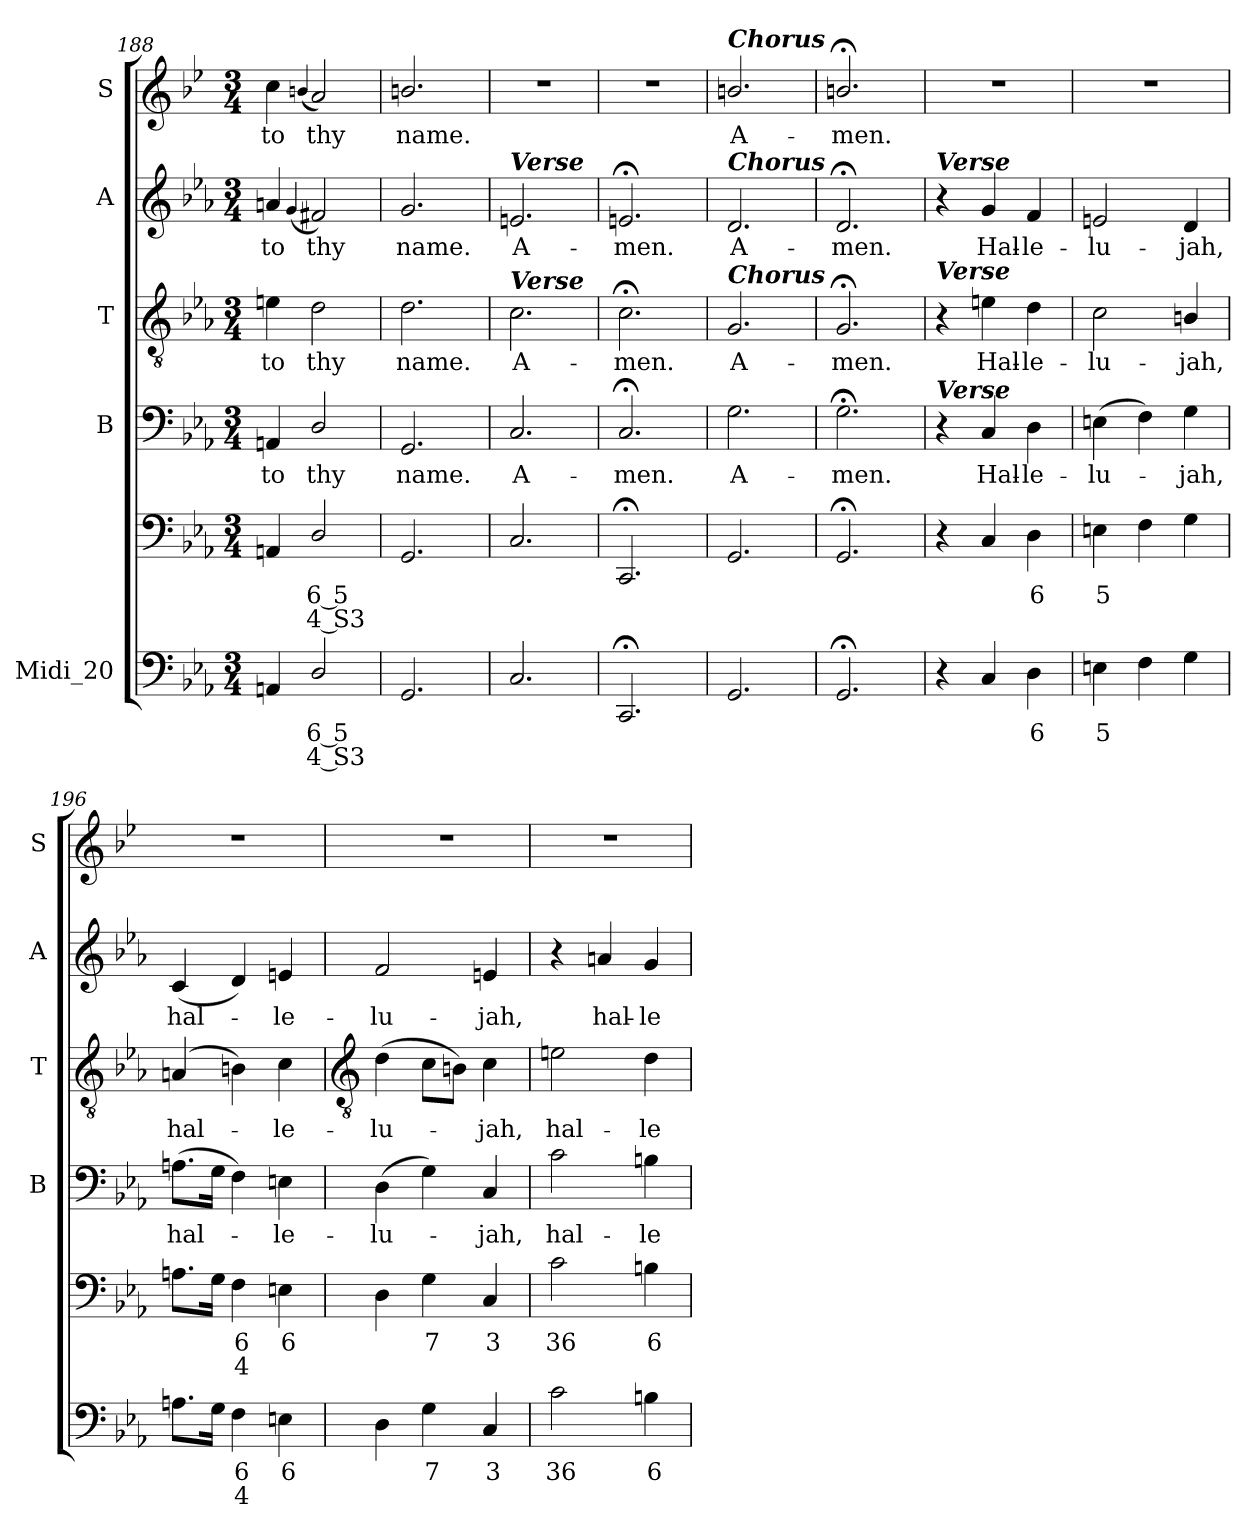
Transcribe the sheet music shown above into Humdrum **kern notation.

**kern	**text	**text	**kern	**text	**text	**kern	**text	**kern	**text	**kern	**text	**kern	**text
*part5	*part5	*part5	*part5	*part5	*part5	*part4	*part4	*part3	*part3	*part2	*part2	*part1	*part1
*staff6	*staff6	*staff6	*staff5	*staff5	*staff5	*staff4	*staff4	*staff3	*staff3	*staff2	*staff2	*staff1	*staff1
*I"Midi_20	*	*	*	*	*	*I"B	*	*I"T	*	*I"A	*	*I"S	*
*	*	*	*	*	*	*I'B	*	*I'T	*	*I'A	*	*I'S	*
!!LO:LB:g=z
*clefF4	*	*	*clefF4	*	*	*clefF4	*	*clefGv2	*	*clefG2	*	*clefG2	*
*k[b-e-a-]	*	*	*k[b-e-a-]	*	*	*k[b-e-a-]	*	*k[b-e-a-]	*	*k[b-e-a-]	*	*k[b-e-]	*
*E-:	*	*	*E-:	*	*	*E-:	*	*E-:	*	*E-:	*	*B-:	*
*M3/4	*	*	*M3/4	*	*	*M3/4	*	*M3/4	*	*M3/4	*	*M3/4	*
=188	=188	=188	=188	=188	=188	=188	=188	=188	=188	=188	=188	=188	=188
!	!	!	!	!	!	!	!LO:LY:b	!	!LO:LY:b	!	!LO:LY:b	!	!LO:LY:b
4AAn	.	.	4AAn	.	.	4AAn	-to	4en	-to	4an	-to	4cc	-to
.	.	.	.	.	.	.	.	.	.	(<4qqg/	.	(<4qqbn/	.
!	!LO:LY:b	!LO:LY:b	!	!LO:LY:b	!LO:LY:b	!	!LO:LY:b	!	!LO:LY:b	!	!LO:LY:b	!	!LO:LY:b
2D/	6 5	4 S3	2D/	6 5	4 S3	2D/	thy	2d	thy	2f#X)	thy	2a)	thy
=189	=189	=189	=189	=189	=189	=189	=189	=189	=189	=189	=189	=189	=189
!	!	!	!	!	!	!	!LO:LY:b	!	!LO:LY:b	!	!LO:LY:b	!	!LO:LY:b
2.GG	.	.	2.GG	.	.	2.GG	name.	2.d	name.	2.g	name.	2.bn/	name.
=190	=190	=190	=190	=190	=190	=190	=190	=190	=190	=190	=190	=190	=190
!	!	!	!	!	!	!	!	!	!	!LO:TX:a:Bi:t=Verse	!	!	!
!	!	!	!	!	!	!	!	!LO:TX:a:Bi:t=Verse	!	!	!	!	!
!	!	!	!	!	!	!	!LO:LY:b	!	!LO:LY:b	!	!LO:LY:b	!LO:N:vis=1	!
2.C	.	.	2.C	.	.	2.C	A-	2.c	A-	2.en	A-	2.r	.
=191	=191	=191	=191	=191	=191	=191	=191	=191	=191	=191	=191	=191	=191
!	!	!	!	!	!	!	!LO:LY:b	!	!LO:LY:b	!	!LO:LY:b	!LO:N:vis=1	!
2.CC;<	.	.	2.CC;<	.	.	2.C;<	-men.	2.c;<	-men.	2.en;<	-men.	2.r	.
=192	=192	=192	=192	=192	=192	=192	=192	=192	=192	=192	=192	=192	=192
!	!	!	!	!	!	!	!	!	!	!	!	!LO:TX:a:Bi:t=Chorus	!
!	!	!	!	!	!	!	!	!	!	!LO:TX:a:Bi:t=Chorus	!	!	!
!	!	!	!	!	!	!	!	!LO:TX:a:Bi:t=Chorus	!	!	!	!	!
!	!	!	!	!	!	!	!LO:LY:b	!	!LO:LY:b	!	!LO:LY:b	!	!LO:LY:b
2.GG	.	.	2.GG	.	.	2.G	A-	2.G	A-	2.d	A-	2.bn/	A-
=193	=193	=193	=193	=193	=193	=193	=193	=193	=193	=193	=193	=193	=193
!	!	!	!	!	!	!	!LO:LY:b	!	!LO:LY:b	!	!LO:LY:b	!	!LO:LY:b
2.GG;<	.	.	2.GG;<	.	.	2.G;<	-men.	2.G;<	-men.	2.d;<	-men.	2.bn;</	-men.
=194	=194	=194	=194	=194	=194	=194	=194	=194	=194	=194	=194	=194	=194
!	!	!	!	!	!	!	!	!	!	!LO:TX:a:Bi:t=Verse	!	!	!
!	!	!	!	!	!	!	!	!LO:TX:a:Bi:t=Verse	!	!	!	!	!
!	!	!	!	!	!	!LO:TX:a:Bi:t=Verse	!	!	!	!	!	!	!
!	!	!	!	!	!	!	!	!	!	!	!	!LO:N:vis=1	!
4r	.	.	4r	.	.	4r	.	4r	.	4r	.	2.r	.
!	!	!	!	!	!	!	!LO:LY:b	!	!LO:LY:b	!	!LO:LY:b	!	!
4C	.	.	4C	.	.	4C	Hal-	4en	Hal-	4g	Hal-	.	.
!	!LO:LY:b	!	!	!LO:LY:b	!	!	!LO:LY:b	!	!LO:LY:b	!	!LO:LY:b	!	!
4D	6	.	4D	6	.	4D	-le-	4d	-le-	4f	-le-	.	.
=195	=195	=195	=195	=195	=195	=195	=195	=195	=195	=195	=195	=195	=195
!	!LO:LY:b	!	!	!LO:LY:b	!	!	!LO:LY:b	!	!LO:LY:b	!	!LO:LY:b	!LO:N:vis=1	!
4En	5	.	4En	5	.	(>4En	-lu-	2c	-lu-	2en	-lu-	2.r	.
4F	.	.	4F	.	.	4F)	.	.	.	.	.	.	.
!	!	!	!	!	!	!	!LO:LY:b	!	!LO:LY:b	!	!LO:LY:b	!	!
4G	.	.	4G	.	.	4G	jah,	4Bn/	-jah,	4d	-jah,	.	.
=196	=196	=196	=196	=196	=196	=196	=196	=196	=196	=196	=196	=196	=196
!	!	!	!	!	!	!	!LO:LY:b	!	!LO:LY:b	!	!LO:LY:b	!LO:N:vis=1	!
8.AnL	.	.	8.AnL	.	.	(>8.AnL	hal-	(<4An	hal-	(<4c	hal-	2.r	.
16GJ	.	.	16GJ	.	.	16GJ	.	.	.	.	.	.	.
!	!LO:LY:b	!LO:LY:b	!	!LO:LY:b	!LO:LY:b	!	!	!	!	!	!	!	!
4F	6	4	4F	6	4	4F)	.	4Bn)	.	4d)	.	.	.
!	!LO:LY:b	!	!	!LO:LY:b	!	!	!LO:LY:b	!	!LO:LY:b	!	!LO:LY:b	!	!
4En	6	.	4En	6	.	4En	le-	4c	le-	4en	le-	.	.
!!LO:LB:g=z
=197	=197	=197	=197	=197	=197	=197	=197	=197	=197	=197	=197	=197	=197
*	*	*	*	*	*	*	*	*clefGv2	*	*	*	*	*
!	!	!	!	!	!	!	!LO:LY:b	!	!LO:LY:b	!	!LO:LY:b	!LO:N:vis=1	!
4D	.	.	4D	.	.	(>4D	-lu-	(>4d	-lu-	2f	-lu-	2.r	.
!	!LO:LY:b	!	!	!LO:LY:b	!	!	!	!	!	!	!	!	!
4G	7	.	4G	7	.	4G)	.	8cL	.	.	.	.	.
.	.	.	.	.	.	.	.	8BnJ)	.	.	.	.	.
!	!LO:LY:b	!	!	!LO:LY:b	!	!	!LO:LY:b	!	!LO:LY:b	!	!LO:LY:b	!	!
4C	3	.	4C	3	.	4C	jah,	4c	jah,	4en	-jah,	.	.
=198	=198	=198	=198	=198	=198	=198	=198	=198	=198	=198	=198	=198	=198
!	!LO:LY:b	!	!	!LO:LY:b	!	!	!LO:LY:b	!	!LO:LY:b	!	!	!LO:N:vis=1	!
2c	36	.	2c	36	.	2c	hal-	2en	hal-	4r	.	2.r	.
!	!	!	!	!	!	!	!	!	!	!	!LO:LY:b	!	!
.	.	.	.	.	.	.	.	.	.	4an	hal-	.	.
!	!LO:LY:b	!	!	!LO:LY:b	!	!	!LO:LY:b	!	!LO:LY:b	!	!LO:LY:b	!	!
4Bn	6	.	4Bn	6	.	4Bn	-le-	4d	-le-	4g	-le-	.	.
=	=	=	=	=	=	=	=	=	=	=	=	=	=
*-	*-	*-	*-	*-	*-	*-	*-	*-	*-	*-	*-	*-	*-
